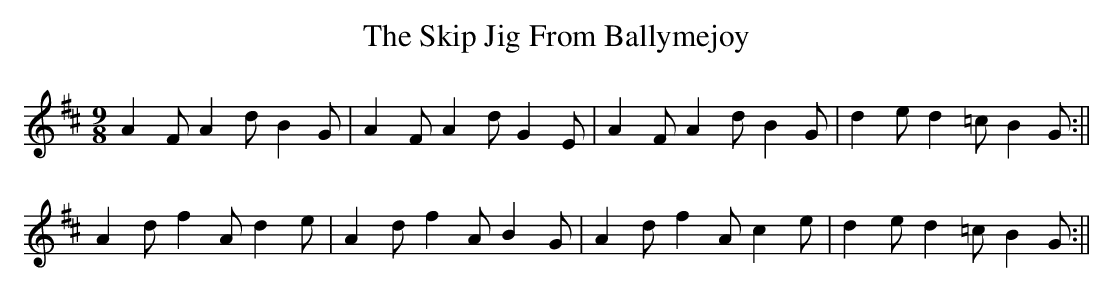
X:1
T: The Skip Jig From Ballymejoy
M: 9/8
L: 1/8
K: Dmaj
A2 F A2 d B2 G|A2 F A2 d G2 E|A2 F A2 d B2 G|d2 e d2 =c B2 G:||
A2 d f2 A d2 e|A2 d f2 A B2 G|A2 d f2 A c2 e|d2 e d2 =c B2 G:||
